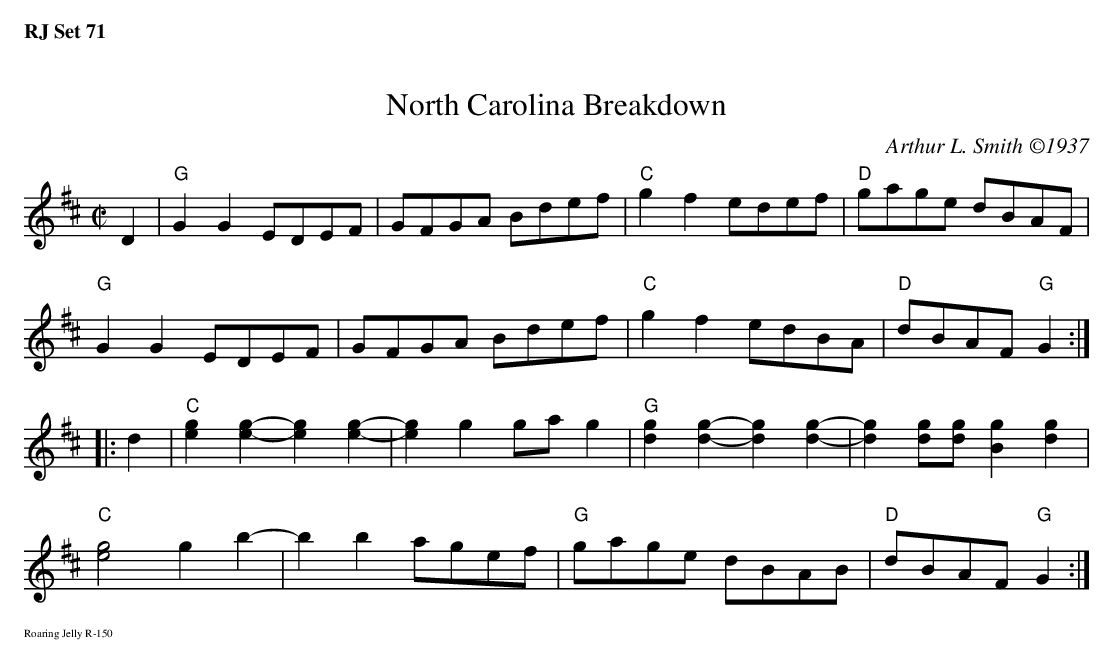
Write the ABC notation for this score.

X:1
T: North Carolina Breakdown
C: Arthur L. Smith \2511937
M: C|
K: D
D2| \
"G"G2G2 EDEF| GFGA Bdef| "C"g2f2 edef| "D"gage dBAF|
"G"G2G2 EDEF| GFGA Bdef| "C"g2f2 edBA| "D"dBAF "G"G2 :|
|: d2| \
"C"[e2g2][e2-g2-] [e2g2][e2-g2-]| [e2g2]g2 gag2| \
   "G"[d2g2][d2-g2-] [d2g2][d2-g2-]| [d2g2][dg][dg] [B2g2][d2g2]|
"C"[e4g4] g2b2-| b2b2 agef| "G"gage dBAB| "D"dBAF "G"G2 :|
